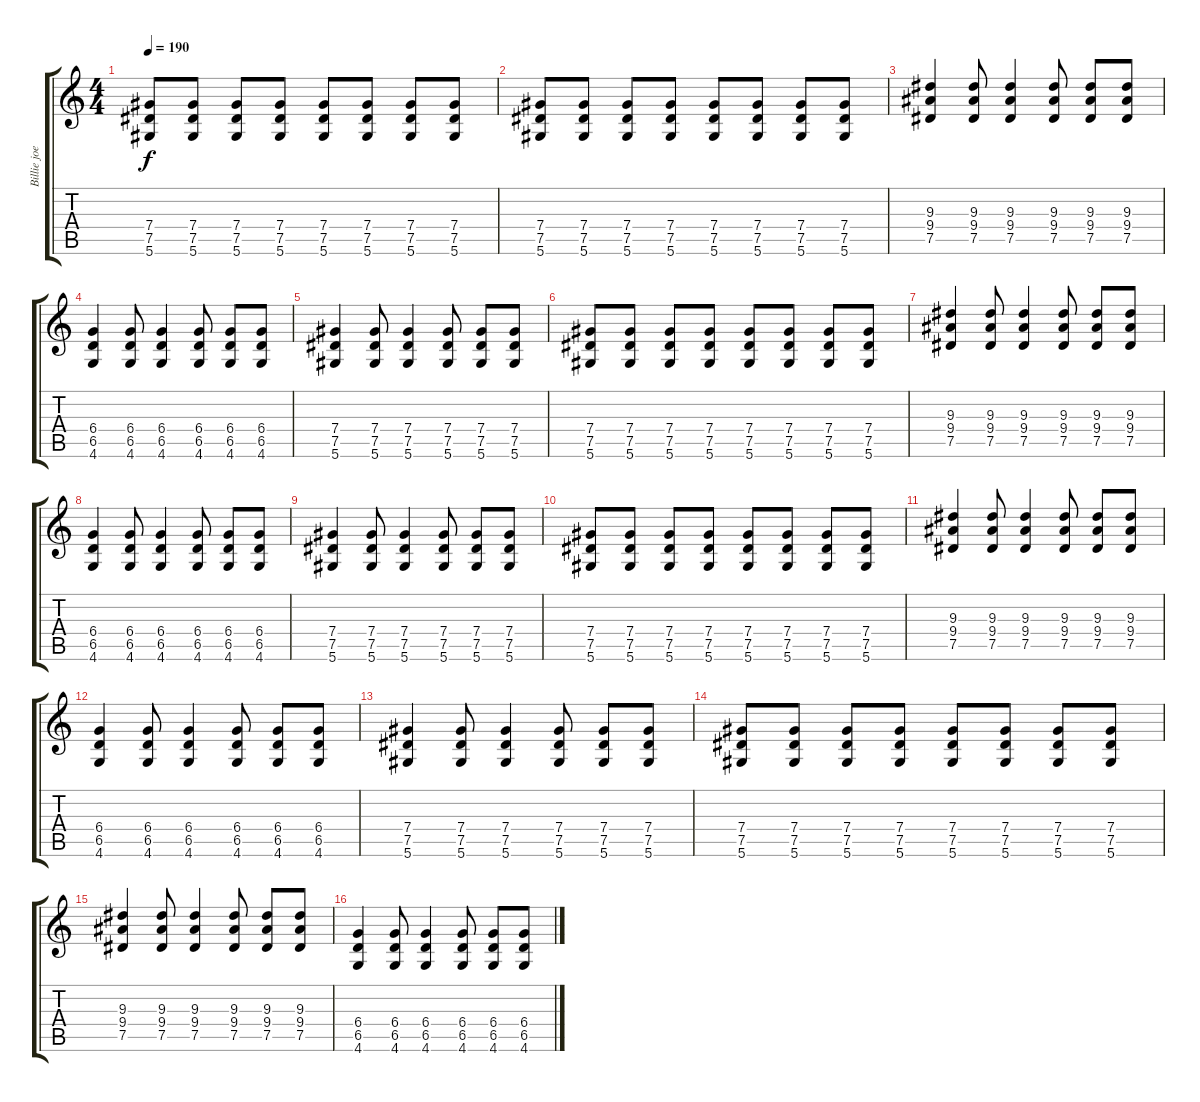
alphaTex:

\track ("Billie joe" "Billie joe") {instrument distortionguitar}
\staff {score tabs}
\tuning (Eb4 Bb3 Gb3 Db3 Ab2 Eb2) {hide}
\ts (4 4)
\tempo 190
\clef g2
\ks c
(7.4 7.5 5.6).8{dy f} (7.4 7.5 5.6).8 (7.4 7.5 5.6).8 (7.4 7.5 5.6).8 (7.4 7.5 5.6).8 (7.4 7.5 5.6).8 (7.4 7.5 5.6).8 (7.4 7.5 5.6).8 |
(7.4 7.5 5.6).8 (7.4 7.5 5.6).8 (7.4 7.5 5.6).8 (7.4 7.5 5.6).8 (7.4 7.5 5.6).8 (7.4 7.5 5.6).8 (7.4 7.5 5.6).8 (7.4 7.5 5.6).8 |
(9.3 9.4 7.5).4 (9.3 9.4 7.5).8 (9.3 9.4 7.5).4 (9.3 9.4 7.5).8 (9.3 9.4 7.5).8 (9.3 9.4 7.5).8 |
(6.4 6.5 4.6).4 (6.4 6.5 4.6).8 (6.4 6.5 4.6).4 (6.4 6.5 4.6).8 (6.4 6.5 4.6).8 (6.4 6.5 4.6).8 |
(7.4 7.5 5.6).4 (7.4 7.5 5.6).8 (7.4 7.5 5.6).4 (7.4 7.5 5.6).8 (7.4 7.5 5.6).8 (7.4 7.5 5.6).8 |
(7.4 7.5 5.6).8 (7.4 7.5 5.6).8 (7.4 7.5 5.6).8 (7.4 7.5 5.6).8 (7.4 7.5 5.6).8 (7.4 7.5 5.6).8 (7.4 7.5 5.6).8 (7.4 7.5 5.6).8 |
(9.3 9.4 7.5).4 (9.3 9.4 7.5).8 (9.3 9.4 7.5).4 (9.3 9.4 7.5).8 (9.3 9.4 7.5).8 (9.3 9.4 7.5).8 |
(6.4 6.5 4.6).4 (6.4 6.5 4.6).8 (6.4 6.5 4.6).4 (6.4 6.5 4.6).8 (6.4 6.5 4.6).8 (6.4 6.5 4.6).8 |
(7.4 7.5 5.6).4 (7.4 7.5 5.6).8 (7.4 7.5 5.6).4 (7.4 7.5 5.6).8 (7.4 7.5 5.6).8 (7.4 7.5 5.6).8 |
(7.4 7.5 5.6).8 (7.4 7.5 5.6).8 (7.4 7.5 5.6).8 (7.4 7.5 5.6).8 (7.4 7.5 5.6).8 (7.4 7.5 5.6).8 (7.4 7.5 5.6).8 (7.4 7.5 5.6).8 |
(9.3 9.4 7.5).4 (9.3 9.4 7.5).8 (9.3 9.4 7.5).4 (9.3 9.4 7.5).8 (9.3 9.4 7.5).8 (9.3 9.4 7.5).8 |
(6.4 6.5 4.6).4 (6.4 6.5 4.6).8 (6.4 6.5 4.6).4 (6.4 6.5 4.6).8 (6.4 6.5 4.6).8 (6.4 6.5 4.6).8 |
(7.4 7.5 5.6).4 (7.4 7.5 5.6).8 (7.4 7.5 5.6).4 (7.4 7.5 5.6).8 (7.4 7.5 5.6).8 (7.4 7.5 5.6).8 |
(7.4 7.5 5.6).8 (7.4 7.5 5.6).8 (7.4 7.5 5.6).8 (7.4 7.5 5.6).8 (7.4 7.5 5.6).8 (7.4 7.5 5.6).8 (7.4 7.5 5.6).8 (7.4 7.5 5.6).8 |
(9.3 9.4 7.5).4 (9.3 9.4 7.5).8 (9.3 9.4 7.5).4 (9.3 9.4 7.5).8 (9.3 9.4 7.5).8 (9.3 9.4 7.5).8 |
(6.4 6.5 4.6).4 (6.4 6.5 4.6).8 (6.4 6.5 4.6).4 (6.4 6.5 4.6).8 (6.4 6.5 4.6).8 (6.4 6.5 4.6).8
